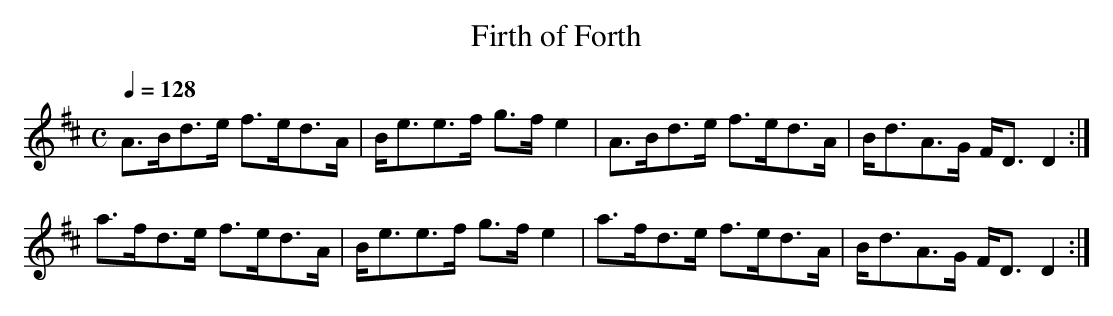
X:1
T:Firth of Forth
M:C
L:1/8
Q:1/4=128
K:D
A>Bd>e f>ed>A|B<ee>f g>fe2|A>Bd>e f>ed>A|B<dA>G F<DD2:|
a>fd>e f>ed>A|B<ee>f g>fe2|a>fd>e f>ed>A|B<dA>G F<DD2:|
